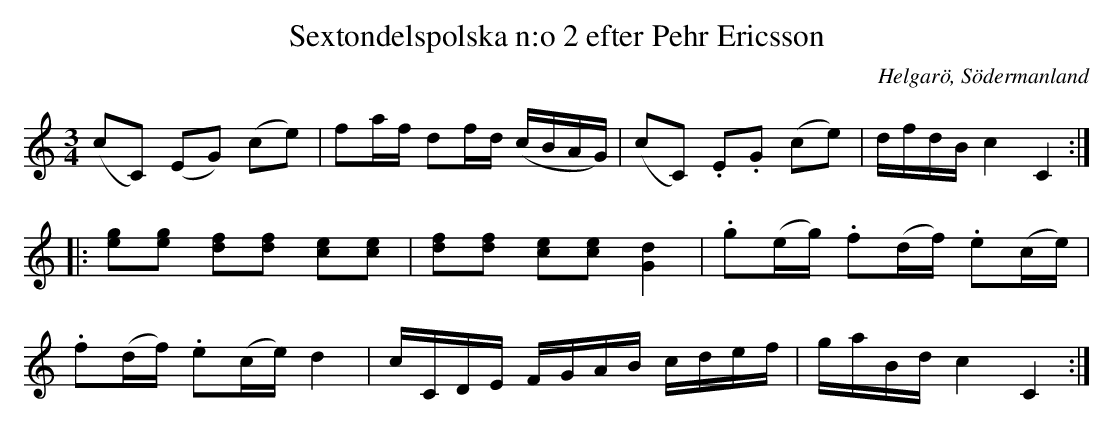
X:1
T:Sextondelspolska n:o 2 efter Pehr Ericsson
O:Helgarö, Södermanland
M:3/4
L:1/16
K:C
 (c2C2) (E2G2) (c2e2) | f2af d2fd (cBAG) | (c2C2) .E2.G2 (c2e2) | dfdB c4 C4 :: %4
 [eg]2[eg]2 [df]2[df]2 [ce]2[ce]2 | [df]2[df]2 [ce]2[ce]2 [Gd]4 | .g2(eg) .f2(df) .e2(ce) | %7
 .f2(df) .e2(ce) d4 | cCDE FGAB cdef | gaBd c4 C4 :| %10
